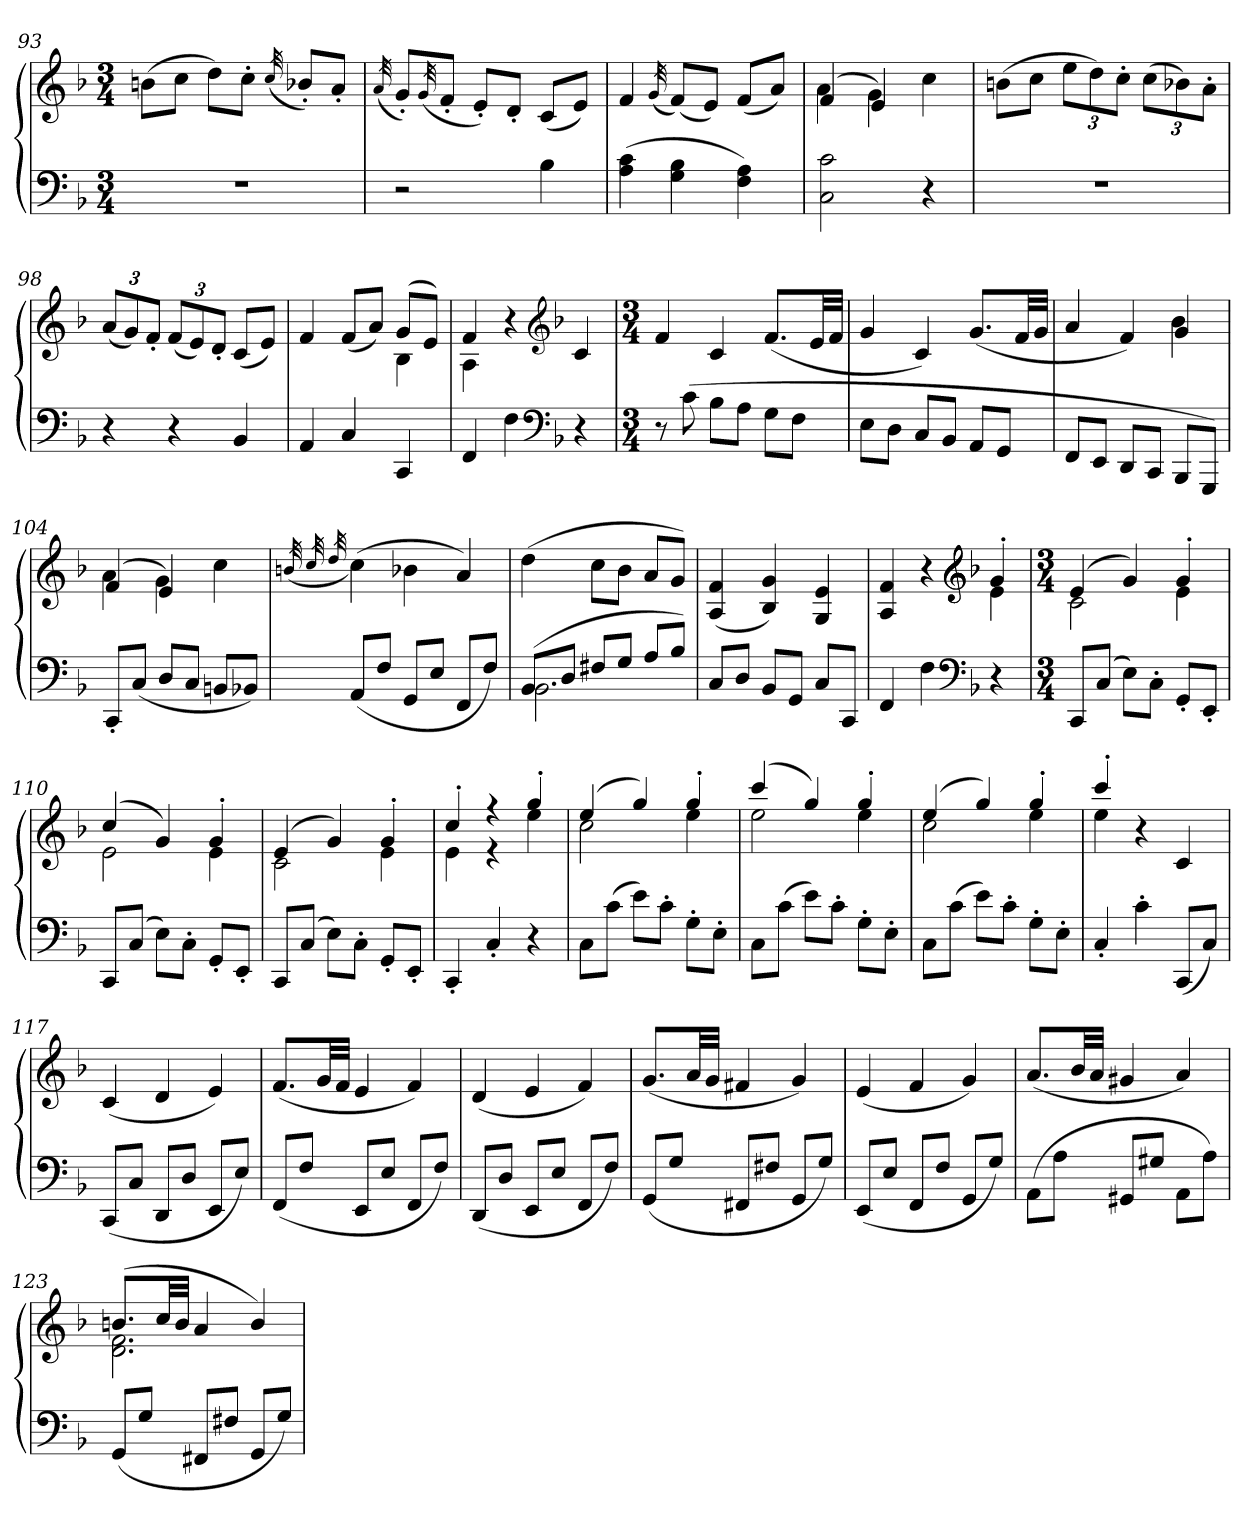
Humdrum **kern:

**kern	**kern
*part1	*part1
*staff2	*staff1
*clefF4	*clefG2
*k[b-]	*k[b-]
*F:	*F:
*M3/4	*M3/4
=93	=93
2.r	(8bnL
.	8ccJ
.	8ddL)
.	8cc'J
.	(32qcc
.	8b-X'L)
.	8a'J
=94	=94
.	(32qa
2r	8g'L)
.	(32qg
.	8f'J
.	8e'L)
.	8d'J
4B-	(8cL
.	8eJ)
=95	=95
(4A 4c	4f
.	(32qg
4G 4B-	(8fL)
.	8eJ)
4F 4A)	(8fL
.	8aJ)
=96	=96
*	*^
2C 2c	(4f	4a
.	4e)	4g
4r	4cc	4ryy
*	*v	*v
=97	=97
2.r	(8bnL
.	8ccJ
.	12eeL
.	12dd)
.	12cc'J
.	(12ccL
.	12b-X)
.	12a'J
=98	=98
4r	(12aL
.	12g)
.	12f'J
4r	(12fL
.	12e)
.	12d'J
4BB-	(8cL
.	8eJ)
=99	=99
*	*^
4AA	4f	2ryy
4C	(8fL	.
.	8aJ)	.
4CC	(8gL	4B-
.	8eJ)	.
=100	=100	=100
4FF	4f	4A
4F	4r	2ryy
*clefF4	*clefG2	*
*k[b-]	*k[b-]	*
*F:	*F:	*
4r	4c	.
*	*v	*v
=101	=101
*M3/4	*M3/4
8r	4f
(8c	.
8B-L	4c
8AJ	.
8GL	(8.fL
8FJ	.
.	32eLL
.	32fJJJ
=102	=102
8EL	4g
8DJ	.
8CL	4c)
8BB-J	.
8AAL	(8.gL
8GGJ	.
.	32fLL
.	32gJJJ
=103	=103
*	*^
8FFL	4a	2ryy
8EEJ	.	.
8DDL	4f)	.
8CCJ	.	.
8BBB-L	4g	4b-
8GGGJ)	.	.
=104	=104	=104
8CC'L	(4f	4a
(8CJ	.	.
8DL	4e)	4g
8CJ	.	.
8BBnL	4cc	4ryy
8BB-XJ)	.	.
*	*v	*v
=105	=105
.	(32qbn
.	32qcc
.	32qdd
(8AAL	(4cc)
8FJ	.
8GGL	4b-X
8EJ	.
8FFL	4a)
8FJ)	.
=106	=106
*^	*
(8BB-L	2.BB-	(4dd
8DJ	.	.
8F#XL	.	8ccL
8GJ	.	8b-J
8AL	.	8aL
8B-J)	.	8gJ)
*v	*v	*
=107	=107
8CL	(4A 4f
8DJ	.
8BB-L	4B- 4g)
8GGJ	.
8CL	4G 4e
8CCJ	.
=108	=108
*	*^
4FF	4A 4f	2ryy
4F	4r	.
*clefF4	*clefG2	*
*k[b-]	*k[b-]	*
*F:	*F:	*
4r	4g'	4e
=109	=109	=109
*M3/4	*M3/4	*
8CCL	(4e	2c
(8CJ	.	.
8EL)	4g)	.
8C'J	.	.
8GG'L	4g'	4e
8EE'J	.	.
=110	=110	=110
8CCL	(4cc	2e
(8CJ	.	.
8EL)	4g)	.
8C'J	.	.
8GG'L	4g'	4e
8EE'J	.	.
=111	=111	=111
8CCL	(4e	2c
(8CJ	.	.
8EL)	4g)	.
8C'J	.	.
8GG'L	4g'	4e
8EE'J	.	.
=112	=112	=112
4CC'	4cc'	4e
4C'	4r	4r
4r	4gg'	4ee
=113	=113	=113
8CL	(4ee	2cc
(8cJ	.	.
8eL)	4gg)	.
8c'J	.	.
8G'L	4gg'	4ee
8E'J	.	.
=114	=114	=114
8CL	(4ccc	2ee
(8cJ	.	.
8eL)	4gg)	.
8c'J	.	.
8G'L	4gg'	4ee
8E'J	.	.
=115	=115	=115
8CL	(4ee	2cc
(8cJ	.	.
8eL)	4gg)	.
8c'J	.	.
8G'L	4gg'	4ee
8E'J	.	.
=116	=116	=116
4C'	4ccc'	4ee
4c'	4r	2ryy
(8CCL	4c	.
8CJ)	.	.
*	*v	*v
=117	=117
(8CCL	(4c
8CJ	.
8DDL	4d
8DJ	.
8EEL	4e)
8EJ)	.
=118	=118
(8FFL	(8.fL
8FJ	.
.	32gLL
.	32fJJJ
8EEL	4e
8EJ	.
8FFL	4f)
8FJ)	.
=119	=119
(8DDL	(4d
8DJ	.
8EEL	4e
8EJ	.
8FFL	4f)
8FJ)	.
=120	=120
(8GGL	(8.gL
8GJ	.
.	32aLL
.	32gJJJ
8FF#XL	4f#X
8F#XJ	.
8GGL	4g)
8GJ)	.
=121	=121
(8EEL	(4e
8EJ	.
8FFL	4f
8FJ	.
8GGL	4g)
8GJ)	.
=122	=122
(8AAL	(8.aL
8AJ	.
.	32b-LL
.	32aJJJ
8GG#XL	4g#X
8G#XJ	.
8AAL	4a)
8AJ)	.
=123	=123
*	*^
(8GGL	(8.bnL	2.d 2.f
8GJ	.	.
.	32ccLL	.
.	32bJJJ	.
8FF#XL	4a	.
8F#XJ	.	.
8GGL	4b)	.
8GJ)	.	.
*	*v	*v
=	=
*-	*-
